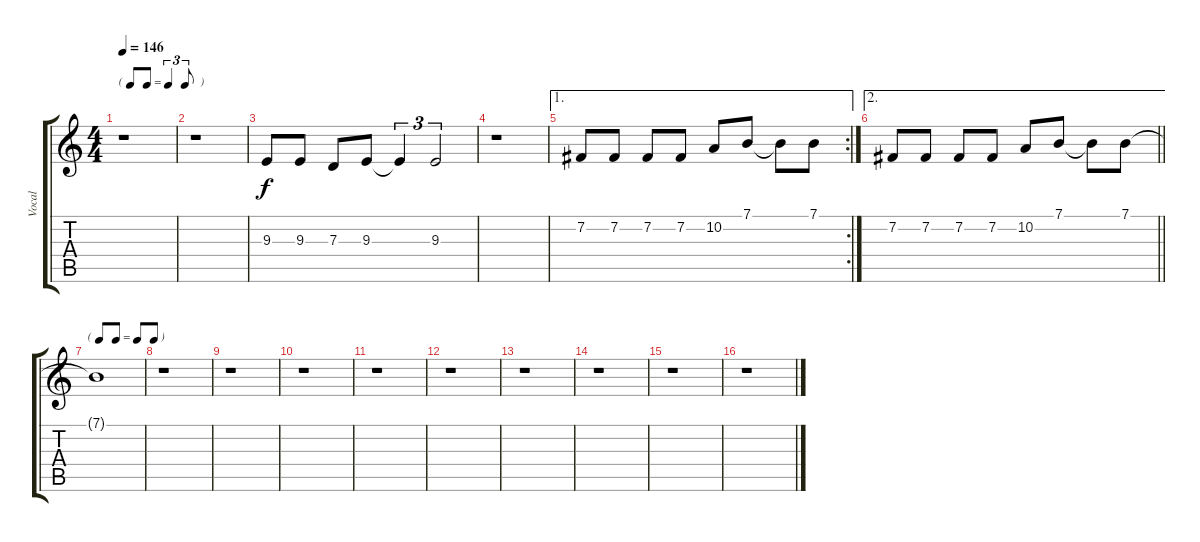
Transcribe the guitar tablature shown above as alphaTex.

\track ("Vocal" "Vocal") {instrument lead8bassandlead}
\staff {score tabs}
\tuning (E4 B3 G3 D3 A2 E2) {hide}
\ts (4 4)
\tf triplet8th
\tempo 146
\clef g2
\ks c
r.1{dy f} |
r.1 |
9.3.8 9.3.8 7.3.8 9.3.8 9.3{t}.4{tu (3 2)} 9.3.2{tu (3 2)} |
r.1 |
\ae 1
\rc 2
7.2.8 7.2.8 7.2.8 7.2.8 10.2.8 7.1.8 7.1{t}.8 7.1.8 |
\ae 2
\barLineRight lightlight
7.2.8 7.2.8 7.2.8 7.2.8 10.2.8 7.1.8 7.1{t}.8 7.1.8 |
\tf none
7.1{t}.1 |
r.1 |
r.1 |
r.1 |
r.1 |
r.1 |
r.1 |
r.1 |
r.1 |
r.1
